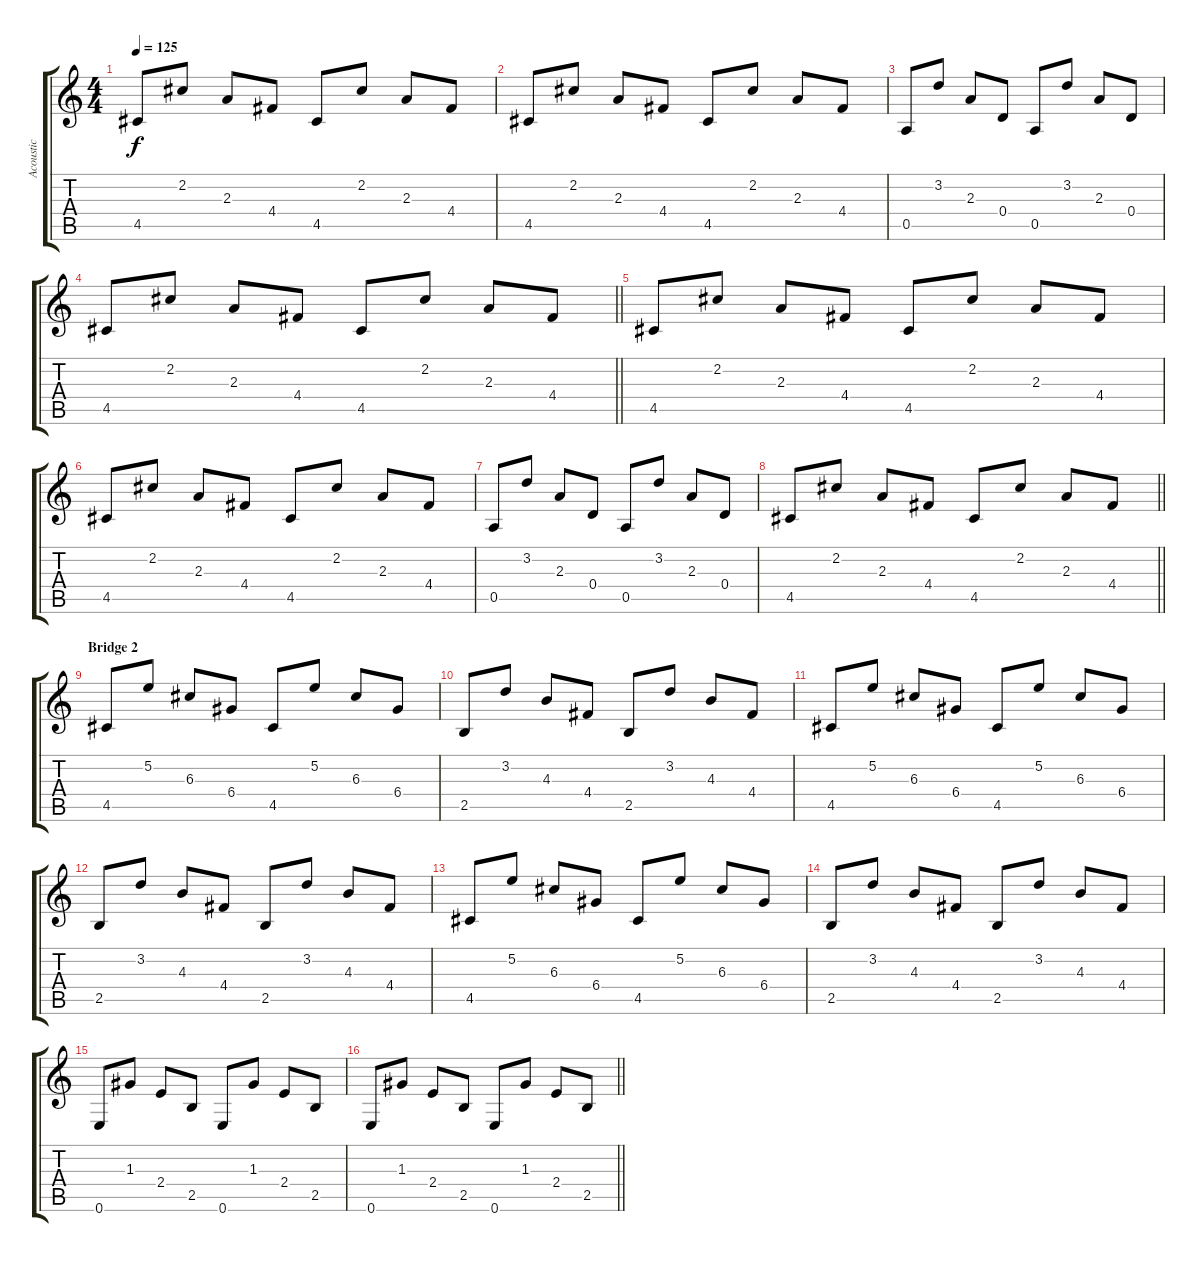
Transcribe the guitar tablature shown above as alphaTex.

\track ("Acoustic" "Acoustic") {instrument acousticguitarsteel}
\staff {score tabs}
\tuning (E4 B3 G3 D3 A2 E2) {hide}
\ts (4 4)
\tempo 125
\clef g2
\ks c
4.5.8{dy f} 2.2.8 2.3.8 4.4.8 4.5.8 2.2.8 2.3.8 4.4.8 |
4.5.8 2.2.8 2.3.8 4.4.8 4.5.8 2.2.8 2.3.8 4.4.8 |
0.5.8 3.2.8 2.3.8 0.4.8 0.5.8 3.2.8 2.3.8 0.4.8 |
\barLineRight lightlight
4.5.8 2.2.8 2.3.8 4.4.8 4.5.8 2.2.8 2.3.8 4.4.8 |
4.5.8 2.2.8 2.3.8 4.4.8 4.5.8 2.2.8 2.3.8 4.4.8 |
4.5.8 2.2.8 2.3.8 4.4.8 4.5.8 2.2.8 2.3.8 4.4.8 |
0.5.8 3.2.8 2.3.8 0.4.8 0.5.8 3.2.8 2.3.8 0.4.8 |
\barLineRight lightlight
4.5.8 2.2.8 2.3.8 4.4.8 4.5.8 2.2.8 2.3.8 4.4.8 |
\section ("" "Bridge 2")
4.5.8 5.2.8 6.3.8 6.4.8 4.5.8 5.2.8 6.3.8 6.4.8 |
2.5.8 3.2.8 4.3.8 4.4.8 2.5.8 3.2.8 4.3.8 4.4.8 |
4.5.8 5.2.8 6.3.8 6.4.8 4.5.8 5.2.8 6.3.8 6.4.8 |
2.5.8 3.2.8 4.3.8 4.4.8 2.5.8 3.2.8 4.3.8 4.4.8 |
4.5.8 5.2.8 6.3.8 6.4.8 4.5.8 5.2.8 6.3.8 6.4.8 |
2.5.8 3.2.8 4.3.8 4.4.8 2.5.8 3.2.8 4.3.8 4.4.8 |
0.6.8 1.3.8 2.4.8 2.5.8 0.6.8 1.3.8 2.4.8 2.5.8 |
\barLineRight lightlight
0.6.8 1.3.8 2.4.8 2.5.8 0.6.8 1.3.8 2.4.8 2.5.8
